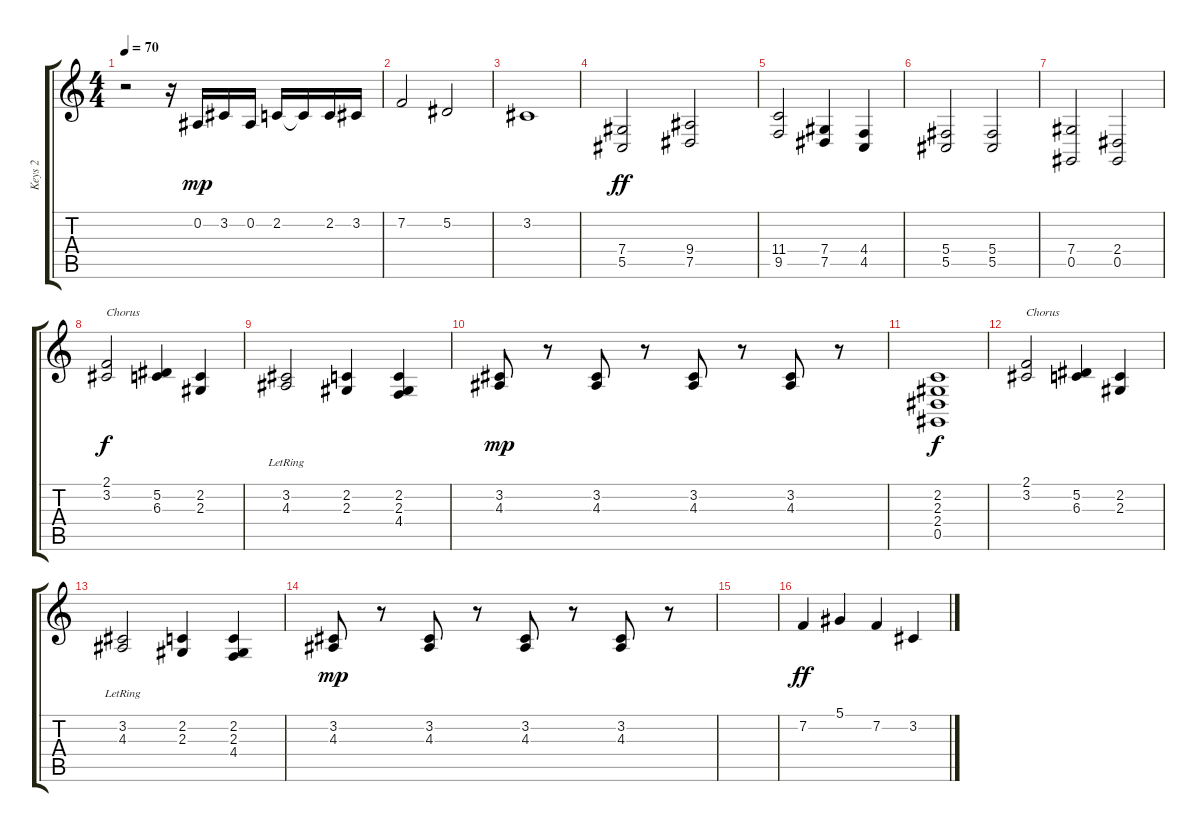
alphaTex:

\track ("Keys 2" "Keys 2") {instrument synthbrass1}
\staff {score tabs}
\tuning (Eb4 Bb3 Gb3 Db3 Ab2 Eb2) {hide}
\ts (4 4)
\tempo 70
\clef g2
\ks c
r.2{dy mp} r.16 0.2.16 3.2.16 0.2.16 2.2.16 2.2{t}.16 2.2.16 3.2.16 |
7.2.2 5.2.2 |
3.2.1 |
(7.4 5.5).2{dy ff} (9.4 7.5).2 |
(11.4 9.5).2 (7.4 7.5).4 (4.4 4.5).4 |
(5.4 5.5).2 (5.4 5.5).2 |
(7.4 0.5).2 (2.4 0.5).2 |
(2.1 3.2).2{txt "Chorus" dy f} (5.2 6.3).4 (2.2 2.3).4 |
(3.2{lr} 4.3).2 (2.2 2.3).4 (2.2 2.3 4.4).4 |
(3.2 4.3).8{dy mp} r.8 (3.2 4.3).8 r.8 (3.2 4.3).8 r.8 (3.2 4.3).8 r.8 |
(2.2 2.3 2.4 0.5).1{dy f} |
(2.1 3.2).2{txt "Chorus"} (5.2 6.3).4 (2.2 2.3).4 |
(3.2{lr} 4.3).2 (2.2 2.3).4 (2.2 2.3 4.4).4 |
(3.2 4.3).8{dy mp} r.8 (3.2 4.3).8 r.8 (3.2 4.3).8 r.8 (3.2 4.3).8 r.8 |
|
7.2.4{dy ff} 5.1.4 7.2.4 3.2.4
